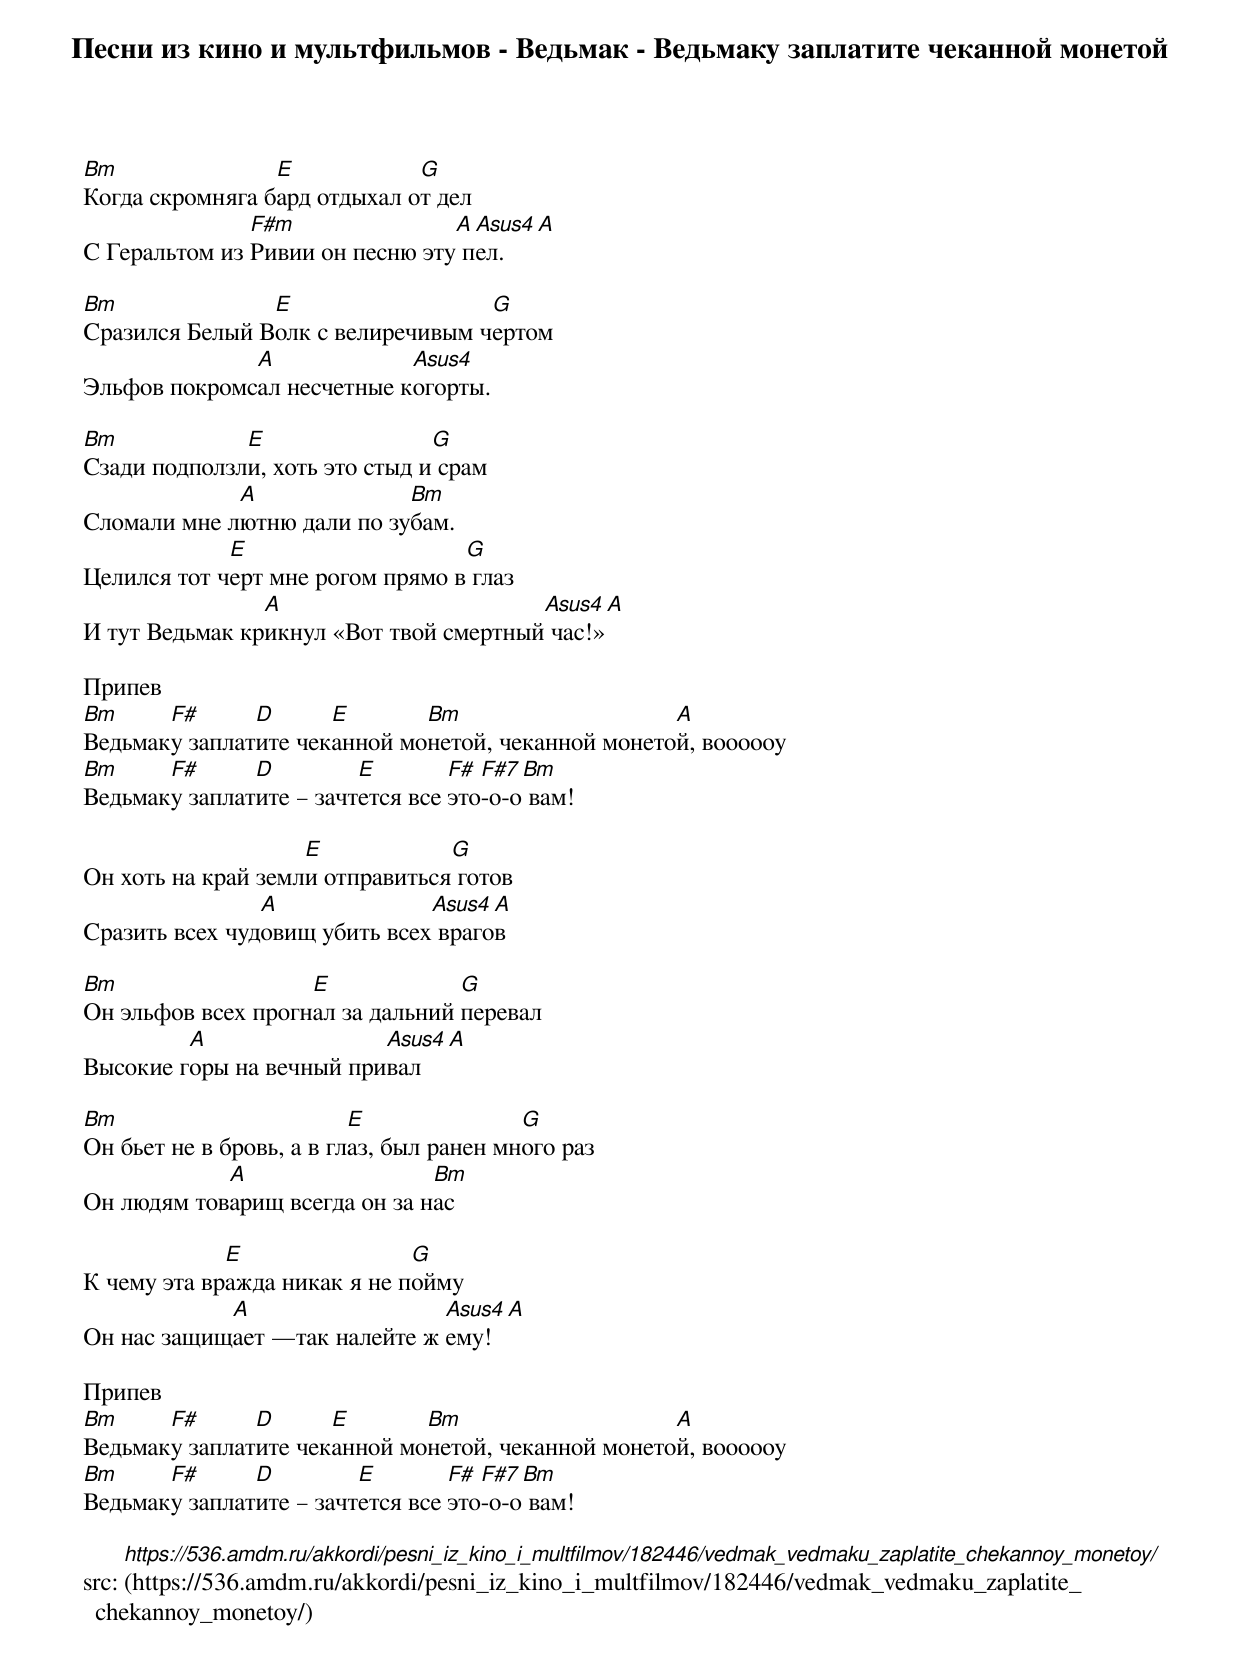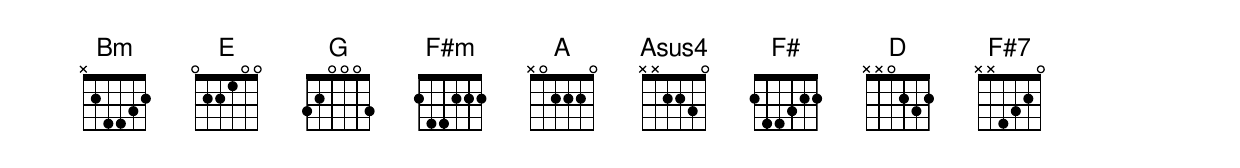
Песни из кино и мультфильмов - Ведьмак - Ведьмаку заплатите чеканной монетой

Bm               E            G
Когда скромняга бард отдыхал от дел
               F#m               A Asus4 A
С Геральтом из Ривии он песню эту пел.

Bm              E                  G
Сразился Белый Волк с велиречивым чертом
              A             Asus4
Эльфов покромсал несчетные когорты.

Bm            E                 G
Сзади подползли, хоть это стыд и срам
             A              Bm
Сломали мне лютню дали по зубам.
             E                    G
Целился тот черт мне рогом прямо в глаз
                A                       Asus4 A
И тут Ведьмак крикнул «Вот твой смертный час!»

Припев
Bm     F#      D      E       Bm                    A
Ведьмаку заплатите чеканной монетой, чеканной монетой, воооооу
Bm     F#      D         E        F# F#7 Bm
Ведьмаку заплатите – зачтется все это-о-о вам!

                    E            G
Он хоть на край земли отправиться готов
                A              Asus4 A
Сразить всех чудовищ убить всех врагов

Bm                  E             G
Он эльфов всех прогнал за дальний перевал
         A                Asus4 A
Высокие горы на вечный привал

Bm                        E               G
Он бьет не в бровь, а в глаз, был ранен много раз
            A                  Bm
Он людям товарищ всегда он за нас

             E                G
К чему эта вражда никак я не пойму
            A                  Asus4 A
Он нас защищает —так налейте ж ему!

Припев
Bm     F#      D      E       Bm                    A
Ведьмаку заплатите чеканной монетой, чеканной монетой, воооооу
Bm     F#      D         E        F# F#7 Bm
Ведьмаку заплатите – зачтется все это-о-о вам!

src: [https://536.amdm.ru/akkordi/pesni_iz_kino_i_multfilmov/182446/vedmak_vedmaku_zaplatite_chekannoy_monetoy/](https://536.amdm.ru/akkordi/pesni_iz_kino_i_multfilmov/182446/vedmak_vedmaku_zaplatite_chekannoy_monetoy/)
